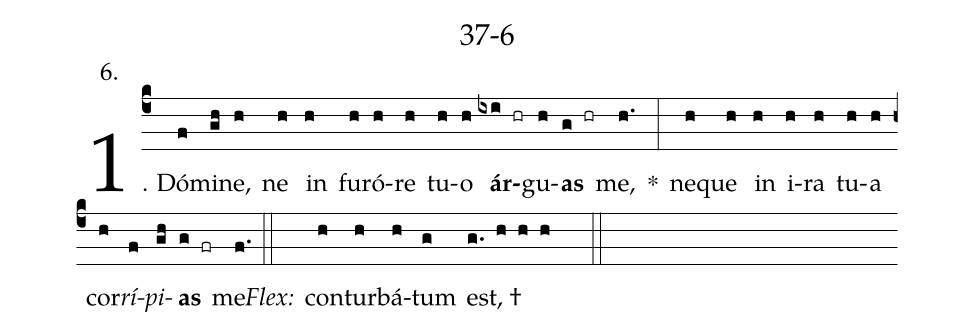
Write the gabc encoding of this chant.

name: 37-6;
annotation: 6.;
%%
(c4)1. Dó(f)mi(gh)ne,(h) ne(h) in(h) fu(h)ró(h)re(h) tu(h)o(h) <b>ár</b>(ixi hr)gu(h)<b>as</b>(g hr) me,(h.) *(:) ne(h)que(h) in(h) i(h)ra(h) tu(h)a(h) cor(h)<i>rí</i>(f)<i>pi</i>(gh)<b>as</b>(g fr) me.(f.) (::)
<i>Flex:</i>()  con(h)tur(h)bá(h)tum(g) est, †(g. h h h  ::)
